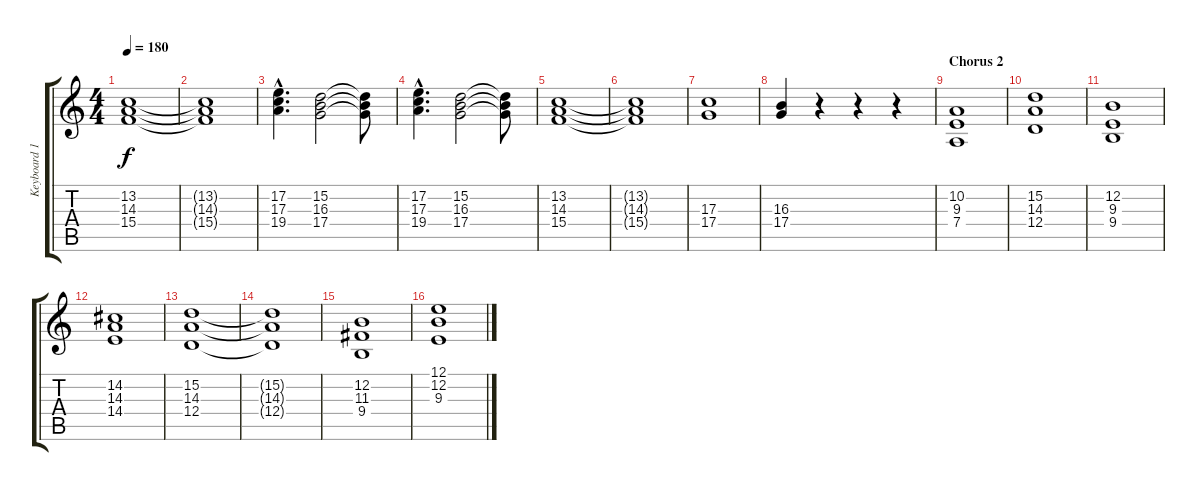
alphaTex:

\track ("Keyboard 1" "Keyboard 1") {instrument stringensemble1}
\staff {score tabs}
\tuning (E4 B3 G3 D3 A2 E2) {hide}
\ts (4 4)
\tempo 180
\clef g2
\ks c
(13.2 14.3 15.4).1{dy f} |
(13.2{t} 14.3{t} 15.4{t}).1 |
(17.2{hac} 17.3{hac} 19.4{hac}).4{d} (15.2 16.3 17.4).2 (15.2{t} 16.3{t} 17.4{t}).8 |
(17.2{hac} 17.3{hac} 19.4{hac}).4{d} (15.2 16.3 17.4).2 (15.2{t} 16.3{t} 17.4{t}).8 |
(13.2 14.3 15.4).1 |
(13.2{t} 14.3{t} 15.4{t}).1 |
(17.3 17.4).1 |
(16.3 17.4).4 r.4 r.4 r.4 |
\section ("" "Chorus 2")
(10.2 9.3 7.4).1 |
(15.2 14.3 12.4).1 |
(12.2 9.3 9.4).1 |
(14.2 14.3 14.4).1 |
(15.2 14.3 12.4).1 |
(15.2{t} 14.3{t} 12.4{t}).1 |
(12.2 11.3 9.4).1 |
(12.1 12.2 9.3).1
